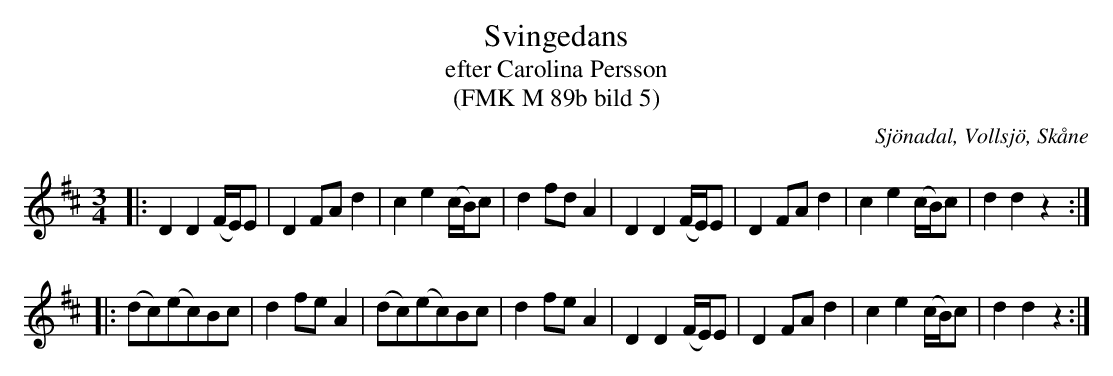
X:1
T:Svingedans
T:efter Carolina Persson
T:(FMK M 89b bild 5)
O:Sjönadal, Vollsjö, Skåne
M:3/4
L:1/8
Q:108
K:D
|: D2 D2 (F/E/)E | D2 FA d2 | c2 e2 (c/B/)c | d2 fd A2 | D2 D2 (F/E/)E | D2 FA d2 | c2 e2 (c/B/)c | d2 d2 z2 :|
|: (dc)(ec)Bc | d2 fe A2 | (dc)(ec)Bc | d2 fe A2 | D2 D2 (F/E/)E | D2 FA d2 | c2 e2 (c/B/)c | d2 d2 z2 :|
